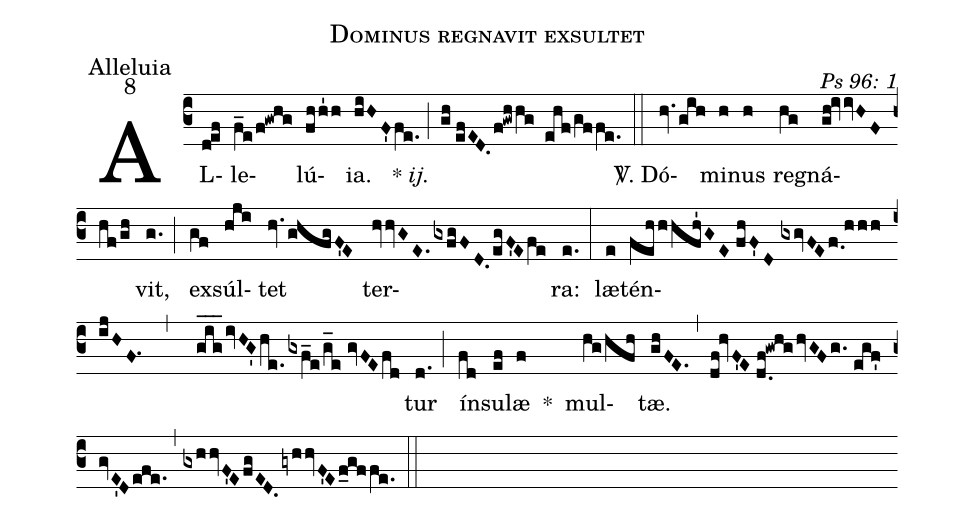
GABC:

name: Dominus regnavit exsultet;
office-part: Alleluia;
mode: 8;
commentary: Ps 96: 1;
%%
(c3) AL(d!ef)le(f_e/f!gwhg)lú(fhh'1h)ia.(hiHF'fe.) {*} <i>ij.</i>(;) (gh//efED.f!gwhhg ehf/gffe.) (::)
<sp>V/</sp>. Dó(hv.gih)mi(h)nus(h) re(hg)gná(gh!ivvHFhf/gh)vit,(g.) (;) ex(gf)súl(hji)tet(hv.ghfgF'E) ter(hvvGE.gxfgFD.egF'Efe)ra:(e.) (:)
læ(e)tén(fehhhfh'GE//fhF'D//gxgvFE/f.0!hhh/ijHF.1//,//g_i_g_ivHG'he.gxf_e/g_e//gvFEfd)tur(d.) (;) ín(fd)su(ef)læ(f) *() mul(hg/hfh)tæ.(ghFE.) (,) (df!hvF'E//d.0f!gwhghvGF/g.//egf'/gvE'D/efe.) (,) (gxhhvF'E/fgED./gyhhvF'E/f_gffe.) (::)
